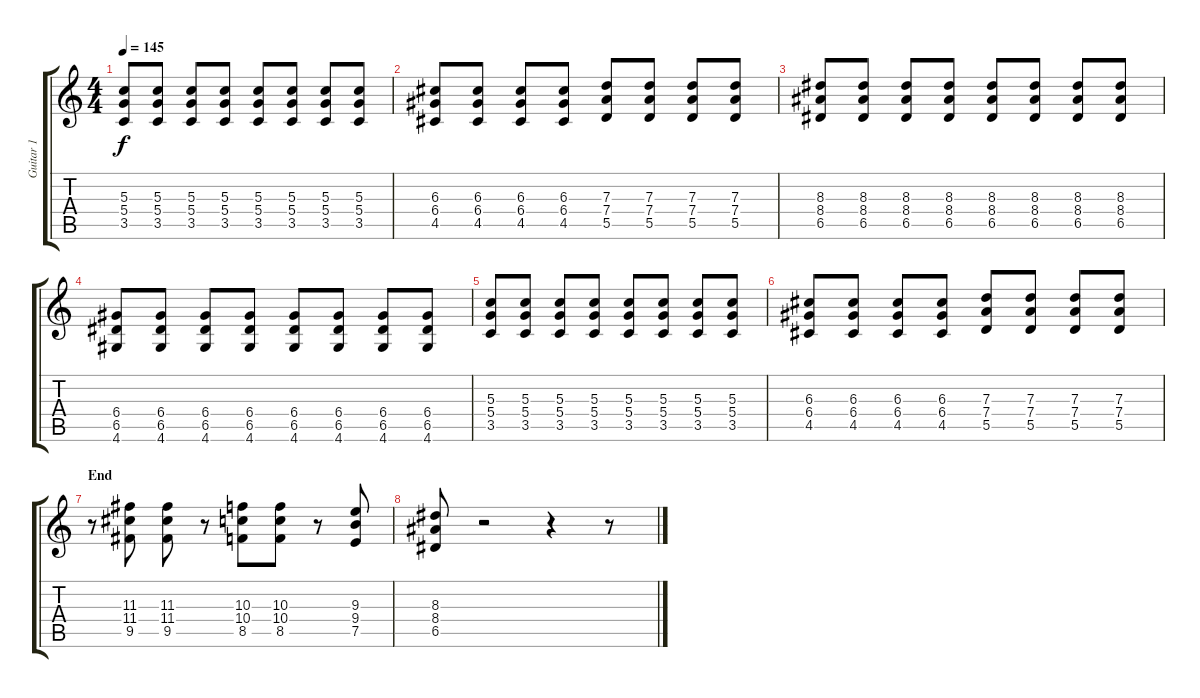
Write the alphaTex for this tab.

\track ("Guitar 1" "Guitar 1") {instrument distortionguitar}
\staff {score tabs}
\tuning (E4 B3 G3 D3 A2 E2) {hide}
\ts (4 4)
\tempo 145
\clef g2
\ks c
(5.3 5.4 3.5).8{dy f} (5.3 5.4 3.5).8 (5.3 5.4 3.5).8 (5.3 5.4 3.5).8 (5.3 5.4 3.5).8 (5.3 5.4 3.5).8 (5.3 5.4 3.5).8 (5.3 5.4 3.5).8 |
(6.3 6.4 4.5).8 (6.3 6.4 4.5).8 (6.3 6.4 4.5).8 (6.3 6.4 4.5).8 (7.3 7.4 5.5).8 (7.3 7.4 5.5).8 (7.3 7.4 5.5).8 (7.3 7.4 5.5).8 |
(8.3 8.4 6.5).8 (8.3 8.4 6.5).8 (8.3 8.4 6.5).8 (8.3 8.4 6.5).8 (8.3 8.4 6.5).8 (8.3 8.4 6.5).8 (8.3 8.4 6.5).8 (8.3 8.4 6.5).8 |
(6.4 6.5 4.6).8 (6.4 6.5 4.6).8 (6.4 6.5 4.6).8 (6.4 6.5 4.6).8 (6.4 6.5 4.6).8 (6.4 6.5 4.6).8 (6.4 6.5 4.6).8 (6.4 6.5 4.6).8 |
(5.3 5.4 3.5).8 (5.3 5.4 3.5).8 (5.3 5.4 3.5).8 (5.3 5.4 3.5).8 (5.3 5.4 3.5).8 (5.3 5.4 3.5).8 (5.3 5.4 3.5).8 (5.3 5.4 3.5).8 |
(6.3 6.4 4.5).8 (6.3 6.4 4.5).8 (6.3 6.4 4.5).8 (6.3 6.4 4.5).8 (7.3 7.4 5.5).8 (7.3 7.4 5.5).8 (7.3 7.4 5.5).8 (7.3 7.4 5.5).8 |
\section ("" "End")
r.8 (11.3 11.4 9.5).8 (11.3 11.4 9.5).8 r.8 (10.3 10.4 8.5).8 (10.3 10.4 8.5).8 r.8 (9.3 9.4 7.5).8 |
(8.3 8.4 6.5).8 r.2 r.4 r.8
